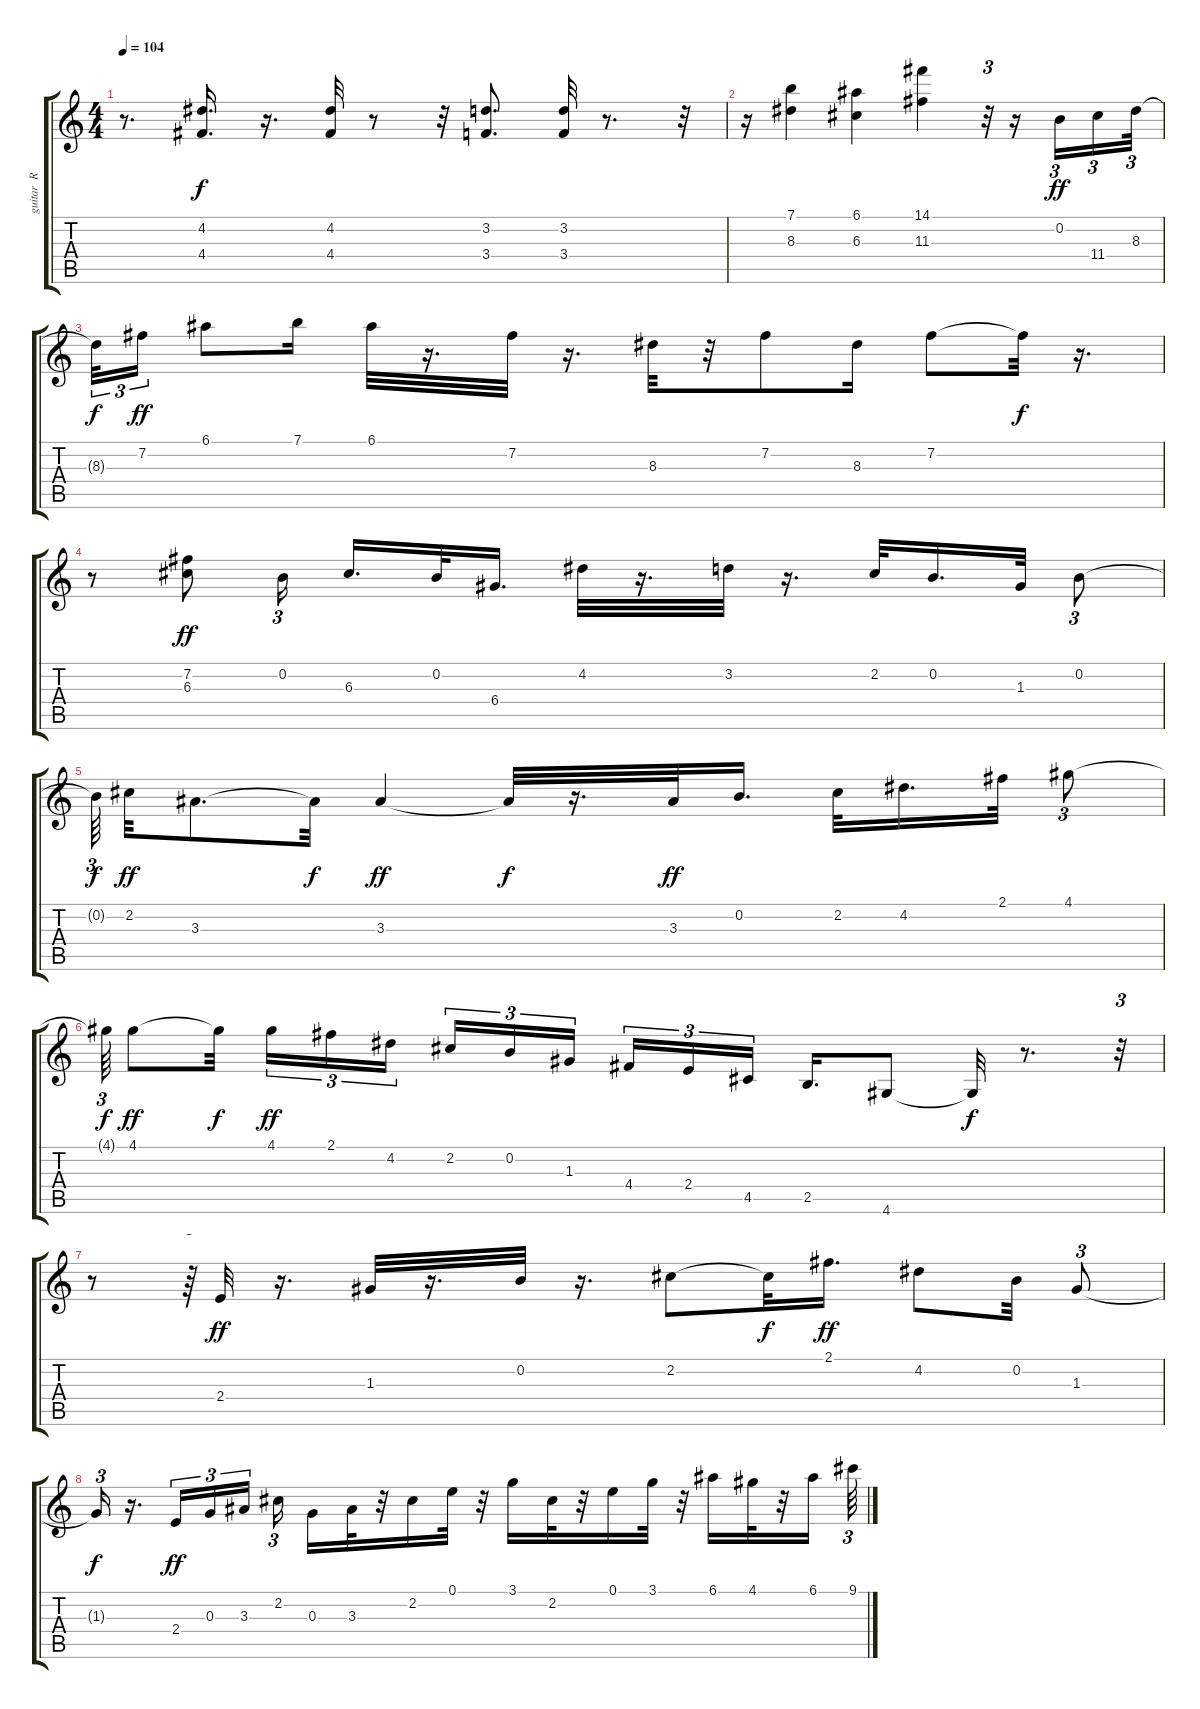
\track ("guitar  R" "guitar  R") {instrument electricguitarjazz}
\staff {score tabs}
\tuning (E4 B3 G3 D3 A2 E2) {hide}
\ts (4 4)
\tempo 104
\clef g2
\ks c
r.8{d dy f} (4.2 4.4).16{d} r.16{d} (4.2 4.4).32 r.8 r.32 (3.2 3.4).8{d} (3.2 3.4).32 r.8{d} r.32 |
r.16 (7.1 8.3).4 (6.1 6.3).4 (14.1 11.3).4 r.32{tu (3 2)} r.16 0.2.16{tu (3 2) dy ff} 11.4.16{tu (3 2)} 8.3.32{tu (3 2)} |
8.3{t}.32{tu (3 2) dy f} 7.2.16{tu (3 2) dy ff} 6.1.8 7.1.16 6.1.32 r.16{d} 7.2.32 r.16{d} 8.3.32 r.32 7.2.8 8.3.16 7.2.8 7.2{t}.32{dy f} r.16{d} |
r.8 (7.2 6.3).8{dy ff} 0.2.16{tu (3 2) beam splitsecondary} 6.3.16{d} 0.2.32 6.4.16{d} 4.2.32 r.16{d} 3.2.32 r.16{d} 2.2.32 0.2.16{d} 1.3.32 0.2.8{tu (3 2)} |
0.2{t}.64{tu (3 2) dy f beam splitsecondary} 2.2.32{dy ff} 3.3.8{d} 3.3{t}.32{dy f} 3.3.4{dy ff} 3.3{t}.32{dy f} r.16{d} 3.3.32{dy ff} 0.2.16{d} 2.2.32 4.2.16{d} 2.1.32 4.1.8{tu (3 2)} |
4.1{t}.64{tu (3 2) dy f} 4.1.8{dy ff} 4.1{t}.32{dy f beam splitsecondary} 4.1.16{tu (3 2) dy ff} 2.1.16{tu (3 2)} 4.2.16{tu (3 2) beam splitsecondary} 2.2.16{tu (3 2)} 0.2.16{tu (3 2)} 1.3.16{tu (3 2) beam splitsecondary} 4.4.16{tu (3 2)} 2.4.16{tu (3 2)} 4.5.16{tu (3 2) beam splitsecondary} 2.5.16{d} 4.6.8 4.6{t}.32{dy f} r.8{d} r.32{tu (3 2)} |
r.8 r.64{tu (3 2)} 2.4.32{dy ff} r.16{d} 1.3.32 r.16{d} 0.2.32 r.16{d} 2.2.8 2.2{t}.32{dy f} 2.1.16{d dy ff} 4.2.8 0.2.32 1.3.8{tu (3 2)} |
1.3{t}.16{tu (3 2) dy f} r.16{d} 2.4.16{tu (3 2) dy ff} 0.3.16{tu (3 2)} 3.3.16{tu (3 2)} 2.2.16{tu (3 2) beam splitsecondary} 0.3.16 3.3.32 r.32 2.2.16 0.1.32 r.32 3.1.16 2.2.32 r.32 0.1.16 3.1.32 r.32 6.1.16 4.1.32 r.32 6.1.16 9.1.64{tu (3 2)}
